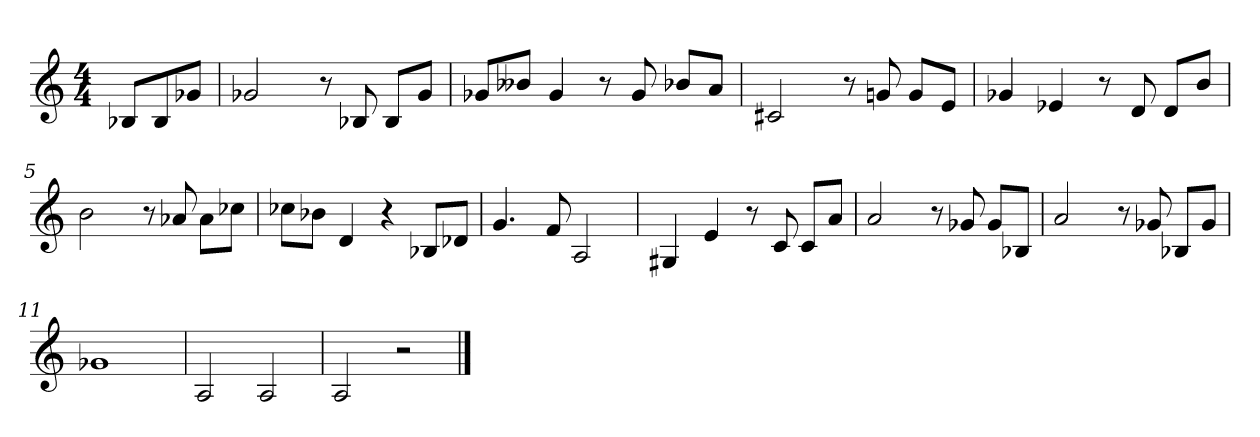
**kern
*part1
*staff1
*clefG2
*k[]
*M4/4
=
8B-X/L
8B-/
8g-X/J
=1
2g-X/
8r
8B-X/
8B-/L
8g-/J
=2
8g-X/L
8b--X/J
4g-/
8r
8g-/
8b-X/L
8a/J
=3
2c#X/
8r
8gn/
8g/L
8e/J
=4
4g-X/
4e-X/
8r
8d/
8d/L
8b/J
=5
2b\
8r
8a-X/
8a-\L
8cc-X\J
=6
8cc-X\L
8b-X\J
4d/
4r
8B-X/L
8d-X/J
=7
4.g/
8f/
2A/
=8
4G#X/
4e/
8r
8c/
8c/L
8a/J
=9
2a/
8r
8g-X/
8g-/L
8B-X/J
=10
2a/
8r
8g-X/
8B-X/L
8g-/J
=11
1g-X
=12
2A/
2A/
=13
2A/
2r
==
*-
